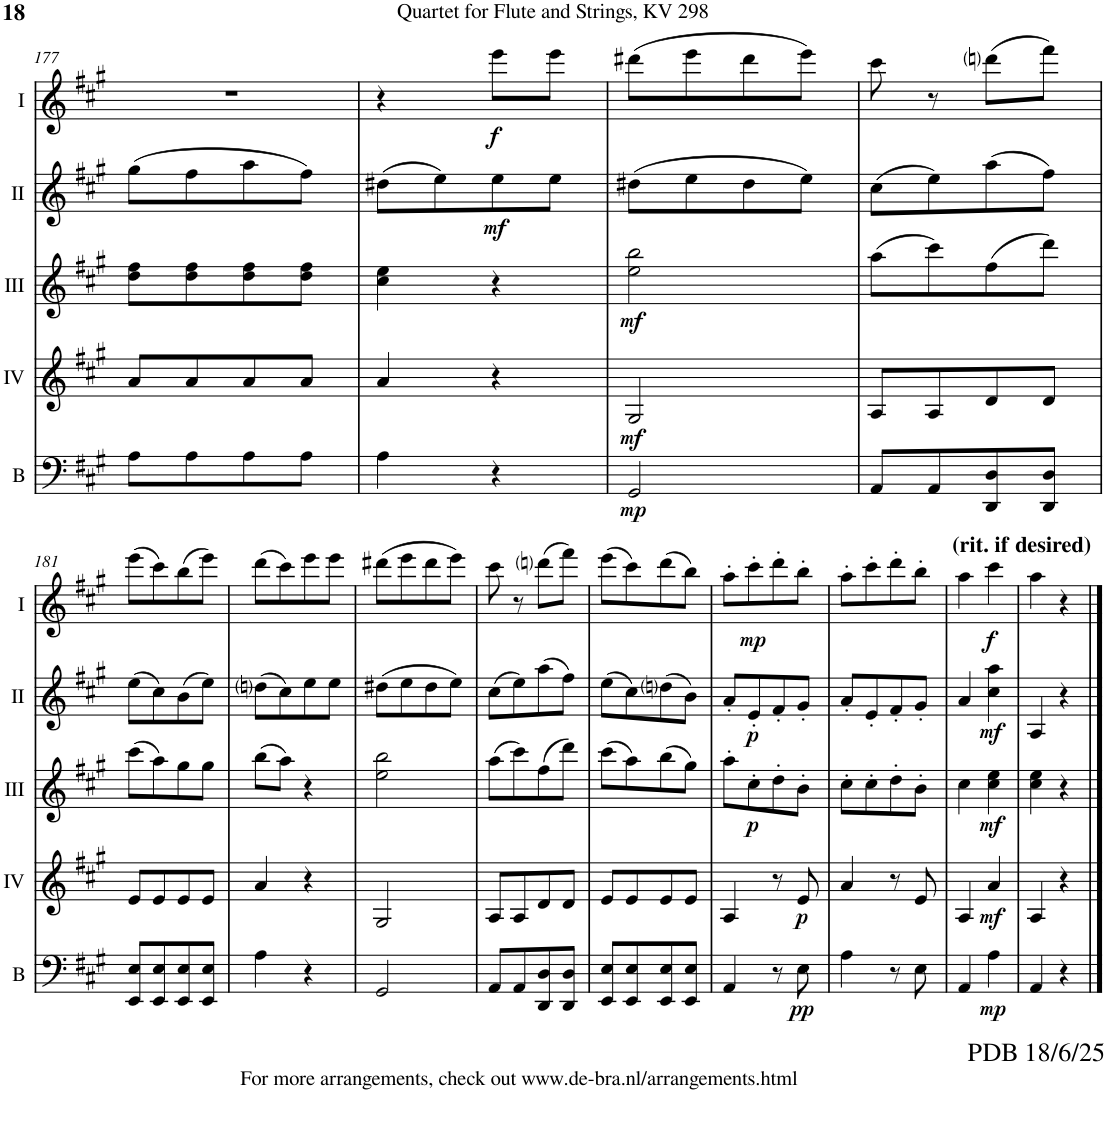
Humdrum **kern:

**kern	**dynam	**kern	**dynam	**kern	**dynam	**kern	**dynam	**kern	**dynam
*part5	*part5	*part4	*part4	*part3	*part3	*part2	*part2	*part1	*part1
*staff5	*staff5	*staff4	*staff4	*staff3	*staff3	*staff2	*staff2	*staff1	*staff1
*I"Bass	*	*I"Acc. 4	*	*I"Acc. 3	*	*I"Acc. 2	*	*I"Acc. 1	*
*I'B	*	*	*	*	*	*	*	*	*
!!LO:PB:g=z
*clefF4	*	*clefG2	*	*clefG2	*	*clefG2	*	*clefG2	*
*Trd7c12	*	*Trd7c12	*	*Trd7c12	*	*	*	*	*
*k[f#c#g#]	*	*k[f#c#g#]	*	*k[f#c#g#]	*	*k[f#c#g#]	*	*k[f#c#g#]	*
*M2/4	*	*M2/4	*	*M2/4	*	*M2/4	*	*M2/4	*
=177	=177	=177	=177	=177	=177	=177	=177	=177	=177
8A\L	.	8a/L	.	8dd\ 8ff#\L	.	(8gg#\L	.	2r	.
8A\	.	8a/	.	8dd\ 8ff#\	.	8ff#\	.	.	.
8A\	.	8a/	.	8dd\ 8ff#\	.	8aa\	.	.	.
8A\J	.	8a/J	.	8dd\ 8ff#\J	.	8ff#\J)	.	.	.
=178	=178	=178	=178	=178	=178	=178	=178	=178	=178
4A\	.	4a/	.	4cc#\ 4ee\	.	(8dd#X\L	.	4r	.
.	.	.	.	.	.	8ee\)	.	.	.
!	!	!	!	!	!	!	!LO:DY:b	!	!LO:DY:b
4r	.	4r	.	4r	.	8ee\	mf	8eee\L	f
.	.	.	.	.	.	8ee\J	.	8eee\J	.
=179	=179	=179	=179	=179	=179	=179	=179	=179	=179
!	!LO:DY:b	!	!LO:DY:b	!	!LO:DY:b	!	!	!	!
2GG#/	mp	2G#/	mf	2ee\ 2bb\	mf	(8dd#X\L	.	(8ddd#X\L	.
.	.	.	.	.	.	8ee\	.	8eee\	.
.	.	.	.	.	.	8dd#\	.	8ddd#\	.
.	.	.	.	.	.	8ee\J)	.	8eee\J)	.
=180	=180	=180	=180	=180	=180	=180	=180	=180	=180
8AA/L	.	8A/L	.	(8aa\L	.	(8cc#\L	.	8ccc#\	.
8AA/	.	8A/	.	8ccc#\)	.	8ee\)	.	8r	.
8DD/ 8D/	.	8d/	.	(8ff#\	.	(8aa\	.	(8dddni\L	.
8DD/ 8D/J	.	8d/J	.	8ddd\J)	.	8ff#\J)	.	8fff#\J)	.
!!LO:LB:g=z
=181	=181	=181	=181	=181	=181	=181	=181	=181	=181
8EE/ 8E/L	.	8e/L	.	(8ccc#\L	.	(8ee\L	.	(8eee\L	.
8EE/ 8E/	.	8e/	.	8aa\)	.	8cc#\)	.	8ccc#\)	.
8EE/ 8E/	.	8e/	.	8gg#\	.	(8b\	.	(8bb\	.
8EE/ 8E/J	.	8e/J	.	8gg#\J	.	8ee\J)	.	8eee\J)	.
=182	=182	=182	=182	=182	=182	=182	=182	=182	=182
4A\	.	4a/	.	(8bb\L	.	(8ddni\L	.	(8ddd\L	.
.	.	.	.	8aa\J)	.	8cc#\)	.	8ccc#\)	.
4r	.	4r	.	4r	.	8ee\	.	8eee\	.
.	.	.	.	.	.	8ee\J	.	8eee\J	.
=183	=183	=183	=183	=183	=183	=183	=183	=183	=183
2GG#/	.	2G#/	.	2ee\ 2bb\	.	(8dd#X\L	.	(8ddd#X\L	.
.	.	.	.	.	.	8ee\	.	8eee\	.
.	.	.	.	.	.	8dd#\	.	8ddd#\	.
.	.	.	.	.	.	8ee\J)	.	8eee\J)	.
=184	=184	=184	=184	=184	=184	=184	=184	=184	=184
8AA/L	.	8A/L	.	(8aa\L	.	(8cc#\L	.	8ccc#\	.
8AA/	.	8A/	.	8ccc#\)	.	8ee\)	.	8r	.
8DD/ 8D/	.	8d/	.	(8ff#\	.	(8aa\	.	(8dddni\L	.
8DD/ 8D/J	.	8d/J	.	8ddd\J)	.	8ff#\J)	.	8fff#\J)	.
=185	=185	=185	=185	=185	=185	=185	=185	=185	=185
8EE/ 8E/L	.	8e/L	.	(8ccc#\L	.	(8ee\L	.	(8eee\L	.
8EE/ 8E/	.	8e/	.	8aa\)	.	8cc#\)	.	8ccc#\)	.
8EE/ 8E/	.	8e/	.	(8bb\	.	(8ddni\	.	(8ddd\	.
8EE/ 8E/J	.	8e/J	.	8gg#\J)	.	8b\J)	.	8bb\J)	.
=186	=186	=186	=186	=186	=186	=186	=186	=186	=186
4AA/	.	4A/	.	8aa'\L	.	8a'/L	.	8aa'\L	.
!	!	!	!	!	!LO:DY:b	!	!LO:DY:b	!	!LO:DY:b
.	.	.	.	8cc#'\	p	8e'/	p	8ccc#'\	mp
8r	.	8r	.	8dd'\	.	8f#'/	.	8ddd'\	.
!	!LO:DY:b	!	!LO:DY:b	!	!	!	!	!	!
8E\	pp	8e/	p	8b'\J	.	8g#'/J	.	8bb'\J	.
=187	=187	=187	=187	=187	=187	=187	=187	=187	=187
4A\	.	4a/	.	8cc#'\L	.	8a'/L	.	8aa'\L	.
.	.	.	.	8cc#'\	.	8e'/	.	8ccc#'\	.
8r	.	8r	.	8dd'\	.	8f#'/	.	8ddd'\	.
8E\	.	8e/	.	8b'\J	.	8g#'/J	.	8bb'\J	.
=188	=188	=188	=188	=188	=188	=188	=188	=188	=188
!	!	!	!	!	!	!	!	!LO:TX:a:B:t=(rit. if desired)	!
4AA/	.	4A/	.	4cc#\	.	4a/	.	4aa\	.
!	!LO:DY:b	!	!LO:DY:b	!	!LO:DY:b	!	!LO:DY:b	!	!LO:DY:b
4A\	mp	4a/	mf	4cc#\ 4ee\	mf	4cc#\ 4aa\	mf	4ccc#\	f
=189	=189	=189	=189	=189	=189	=189	=189	=189	=189
!	!	!	!	!	!	!	!	!LO:TX:b:t=For more arrangements, check out www.de-bra.nl/arrangements.html	!
!	!	!	!	!	!	!	!	!LO:TX:b:t=PDB 18/6/25	!
4AA/	.	4A/	.	4cc#\ 4ee\	.	4A/	.	4aa\	.
4r	.	4r	.	4r	.	4r	.	4r	.
==	==	==	==	==	==	==	==	==	==
*-	*-	*-	*-	*-	*-	*-	*-	*-	*-
